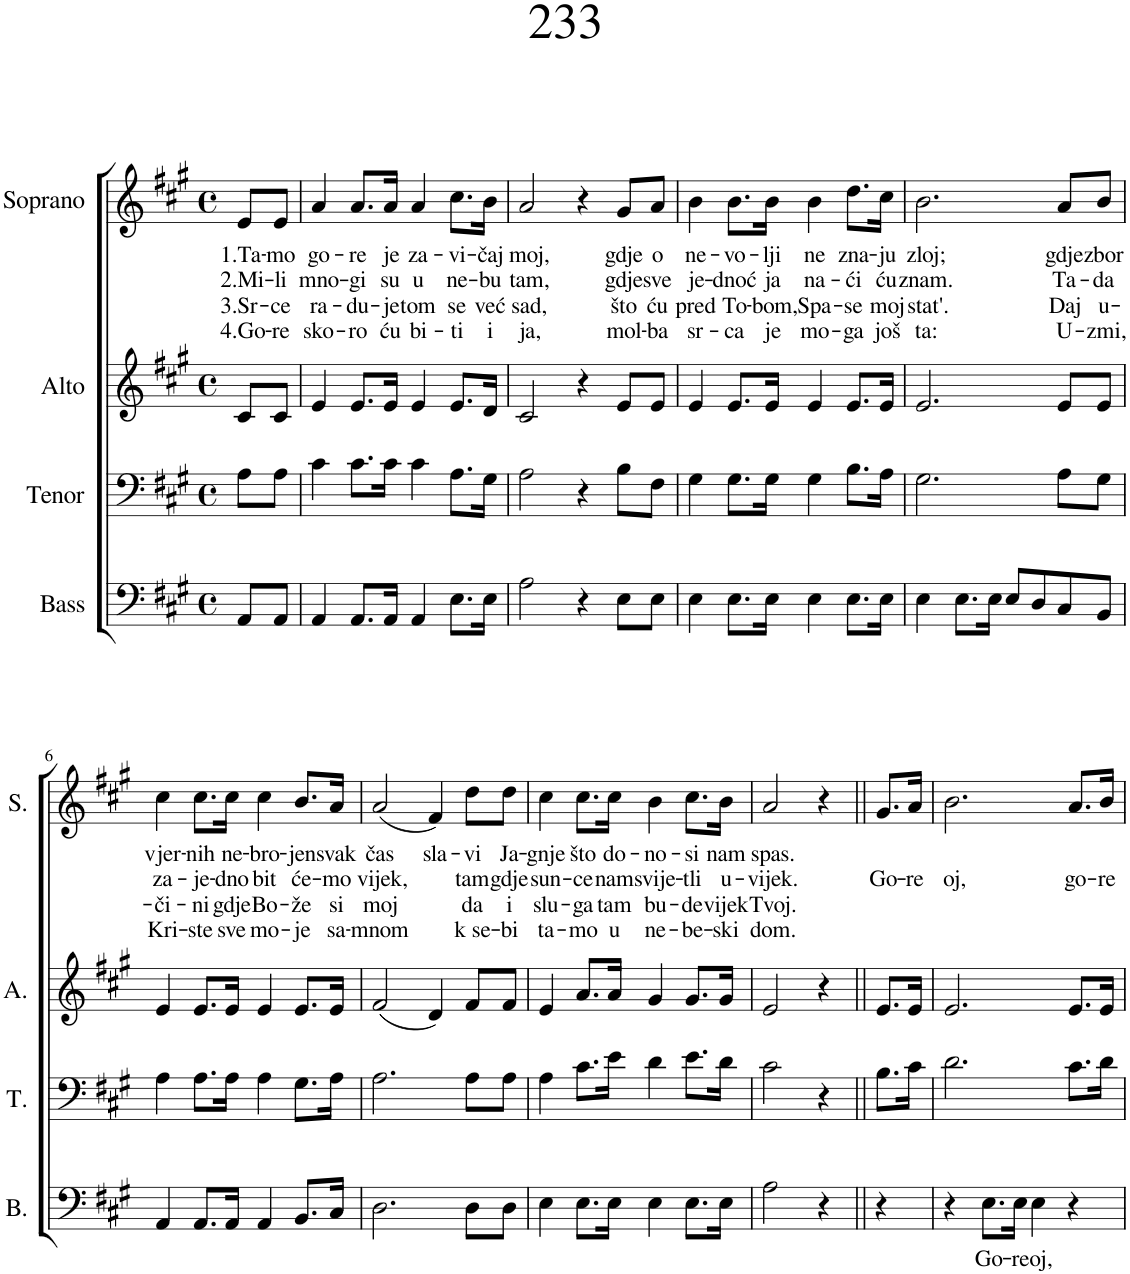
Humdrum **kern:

**kern	**text	**kern	**kern	**kern	**text	**text	**text	**text
*part4	*part4	*part3	*part2	*part1	*part1	*part1	*part1	*part1
*staff4	*staff4	*staff3	*staff2	*staff1	*staff1	*staff1	*staff1	*staff1
*I"Bass	*	*I"Tenor	*I"Alto	*I"Soprano	*	*	*	*
*I'B.	*	*I'T.	*I'A.	*I'S.	*	*	*	*
*clefF4	*	*clefF4	*clefG2	*clefG2	*	*	*	*
*k[f#c#g#]	*	*k[f#c#g#]	*k[f#c#g#]	*k[f#c#g#]	*	*	*	*
*M4/4	*	*M4/4	*M4/4	*M4/4	*	*	*	*
*met(c)	*	*met(c)	*met(c)	*met(c)	*	*	*	*
=1	=1	=1	=1	=1	=1	=1	=1	=1
!	!	!	!	!	!LO:LY:b	!LO:LY:b	!LO:LY:b	!LO:LY:b
8AA/L	.	8A\L	8c#/L	8e/L	1.Ta-	2.Mi-	3.Sr-	4.Go-
!	!	!	!	!	!LO:LY:b	!LO:LY:b	!LO:LY:b	!LO:LY:b
8AA/J	.	8A\J	8c#/J	8e/J	-mo	-li	-ce	-re
=2	=2	=2	=2	=2	=2	=2	=2	=2
!	!	!	!	!	!LO:LY:b	!LO:LY:b	!LO:LY:b	!LO:LY:b
4AA/	.	4c#\	4e/	4a/	go-	mno-	ra-	sko-
!	!	!	!	!	!LO:LY:b	!LO:LY:b	!LO:LY:b	!LO:LY:b
8.AA/L	.	8.c#\L	8.e/L	8.a/L	-re	-gi	-du-	-ro
!	!	!	!	!	!LO:LY:b	!LO:LY:b	!LO:LY:b	!LO:LY:b
16AA/Jk	.	16c#\Jk	16e/Jk	16a/Jk	je	su	-je	ću
!	!	!	!	!	!LO:LY:b	!LO:LY:b	!LO:LY:b	!LO:LY:b
4AA/	.	4c#\	4e/	4a/	za-	u	tom	bi-
!	!	!	!	!	!LO:LY:b	!LO:LY:b	!LO:LY:b	!LO:LY:b
8.E\L	.	8.A\L	8.e/L	8.cc#\L	-vi-	ne-	se	-ti
!	!	!	!	!	!LO:LY:b	!LO:LY:b	!LO:LY:b	!LO:LY:b
16E\Jk	.	16G#\Jk	16d/Jk	16b\Jk	-čaj	-bu	već	i
=3	=3	=3	=3	=3	=3	=3	=3	=3
!	!	!	!	!	!LO:LY:b	!LO:LY:b	!LO:LY:b	!LO:LY:b
2A\	.	2A\	2c#/	2a/	moj,	tam,	sad,	ja,
4r	.	4r	4r	4r	.	.	.	.
!	!	!	!	!	!LO:LY:b	!LO:LY:b	!LO:LY:b	!LO:LY:b
8E\L	.	8B\L	8e/L	8g#/L	gdje	gdje	što	mol-
!	!	!	!	!	!LO:LY:b	!LO:LY:b	!LO:LY:b	!LO:LY:b
8E\J	.	8F#\J	8e/J	8a/J	o	sve	ću	-ba
=4	=4	=4	=4	=4	=4	=4	=4	=4
!	!	!	!	!	!LO:LY:b	!LO:LY:b	!LO:LY:b	!LO:LY:b
4E\	.	4G#\	4e/	4b\	ne-	je-	pred	sr-
!	!	!	!	!	!LO:LY:b	!LO:LY:b	!LO:LY:b	!LO:LY:b
8.E\L	.	8.G#\L	8.e/L	8.b\L	-vo-	-dnoć	To-	-ca
!	!	!	!	!	!LO:LY:b	!LO:LY:b	!LO:LY:b	!LO:LY:b
16E\Jk	.	16G#\Jk	16e/Jk	16b\Jk	-lji	ja	-bom,	je
!	!	!	!	!	!LO:LY:b	!LO:LY:b	!LO:LY:b	!LO:LY:b
4E\	.	4G#\	4e/	4b\	ne	na-	Spa-	mo-
!	!	!	!	!	!LO:LY:b	!LO:LY:b	!LO:LY:b	!LO:LY:b
8.E\L	.	8.B\L	8.e/L	8.dd\L	zna-	-ći	-se	-ga
!	!	!	!	!	!LO:LY:b	!LO:LY:b	!LO:LY:b	!LO:LY:b
16E\Jk	.	16A\Jk	16e/Jk	16cc#\Jk	-ju	ću	moj	još
=5	=5	=5	=5	=5	=5	=5	=5	=5
!	!	!	!	!	!LO:LY:b	!LO:LY:b	!LO:LY:b	!LO:LY:b
4E\	.	2.G#\	2.e/	2.b\	zloj;	znam.	stat'.	ta:
8.E\L	.	.	.	.	.	.	.	.
16E\Jk	.	.	.	.	.	.	.	.
8E/L	.	.	.	.	.	.	.	.
8D/	.	.	.	.	.	.	.	.
!	!	!	!	!	!LO:LY:b	!LO:LY:b	!LO:LY:b	!LO:LY:b
8C#/	.	8A\L	8e/L	8a/L	gdje	Ta-	Daj	U-
!	!	!	!	!	!LO:LY:b	!LO:LY:b	!LO:LY:b	!LO:LY:b
8BB/J	.	8G#\J	8e/J	8b/J	zbor	-da	u-	-zmi,
!!LO:LB:g=z
=6	=6	=6	=6	=6	=6	=6	=6	=6
!	!	!	!	!	!LO:LY:b	!LO:LY:b	!LO:LY:b	!LO:LY:b
4AA/	.	4A\	4e/	4cc#\	vjer-	za-	-či-	Kri-
!	!	!	!	!	!LO:LY:b	!LO:LY:b	!LO:LY:b	!LO:LY:b
8.AA/L	.	8.A\L	8.e/L	8.cc#\L	-nih	-je-	-ni	-ste
!	!	!	!	!	!LO:LY:b	!LO:LY:b	!LO:LY:b	!LO:LY:b
16AA/Jk	.	16A\Jk	16e/Jk	16cc#\Jk	ne-	-dno	gdje	sve
!	!	!	!	!	!LO:LY:b	!LO:LY:b	!LO:LY:b	!LO:LY:b
4AA/	.	4A\	4e/	4cc#\	-bro-	bit	Bo-	mo-
!	!	!	!	!	!LO:LY:b	!LO:LY:b	!LO:LY:b	!LO:LY:b
8.BB/L	.	8.G#\L	8.e/L	8.b/L	-jen	će-	-že	-je
!	!	!	!	!	!LO:LY:b	!LO:LY:b	!LO:LY:b	!LO:LY:b
16C#/Jk	.	16A\Jk	16e/Jk	16a/Jk	svak	-mo	si	sa-
=7	=7	=7	=7	=7	=7	=7	=7	=7
!	!	!	!	!	!LO:LY:b	!LO:LY:b	!LO:LY:b	!LO:LY:b
2.D\	.	2.A\	(2f#/	(2a/	čas	vijek,	moj	-mnom
!	!	!	!	!	!LO:LY:b	!	!	!
.	.	.	4d/)	4f#/)	sla-	.	.	.
!	!	!	!	!	!LO:LY:b	!LO:LY:b	!LO:LY:b	!LO:LY:b
8D\L	.	8A\L	8f#/L	8dd\L	-vi	tam	da	k se-
!	!	!	!	!	!LO:LY:b	!LO:LY:b	!LO:LY:b	!LO:LY:b
8D\J	.	8A\J	8f#/J	8dd\J	Ja-	gdje	i	-bi
=8	=8	=8	=8	=8	=8	=8	=8	=8
!	!	!	!	!	!LO:LY:b	!LO:LY:b	!LO:LY:b	!LO:LY:b
4E\	.	4A\	4e/	4cc#\	-gnje	sun-	slu-	ta-
!	!	!	!	!	!LO:LY:b	!LO:LY:b	!LO:LY:b	!LO:LY:b
8.E\L	.	8.c#\L	8.a/L	8.cc#\L	što	-ce	-ga	-mo
!	!	!	!	!	!LO:LY:b	!LO:LY:b	!LO:LY:b	!LO:LY:b
16E\Jk	.	16e\Jk	16a/Jk	16cc#\Jk	do-	nam	tam	u
!	!	!	!	!	!LO:LY:b	!LO:LY:b	!LO:LY:b	!LO:LY:b
4E\	.	4d\	4g#/	4b\	-no-	svije-	bu-	ne-
!	!	!	!	!	!LO:LY:b	!LO:LY:b	!LO:LY:b	!LO:LY:b
8.E\L	.	8.e\L	8.g#/L	8.cc#\L	-si	-tli	-de	-be-
!	!	!	!	!	!LO:LY:b	!LO:LY:b	!LO:LY:b	!LO:LY:b
16E\Jk	.	16d\Jk	16g#/Jk	16b\Jk	nam	u-	vijek	-ski
=9	=9	=9	=9	=9	=9	=9	=9	=9
!	!	!	!	!	!LO:LY:b	!LO:LY:b	!LO:LY:b	!LO:LY:b
2A\	.	2c#\	2e/	2a/	spas.	-vijek.	Tvoj.	dom.
4r	.	4r	4r	4r	.	.	.	.
=10||	=10||	=10||	=10||	=10||	=10||	=10||	=10||	=10||
!	!	!	!	!	!	!LO:LY:b	!	!
4r	.	8.B\L	8.e/L	8.g#/L	.	Go-	.	.
!	!	!	!	!	!	!LO:LY:b	!	!
.	.	16c#\Jk	16e/Jk	16a/Jk	.	-re	.	.
=11	=11	=11	=11	=11	=11	=11	=11	=11
!	!	!	!	!	!	!LO:LY:b	!	!
4r	.	2.d\	2.e/	2.b\	.	oj,	.	.
!	!LO:LY:b	!	!	!	!	!	!	!
8.E\L	Go-	.	.	.	.	.	.	.
!	!LO:LY:b	!	!	!	!	!	!	!
16E\Jk	-re	.	.	.	.	.	.	.
!	!LO:LY:b	!	!	!	!	!	!	!
4E\	oj,	.	.	.	.	.	.	.
!	!	!	!	!	!	!LO:LY:b	!	!
4r	.	8.c#\L	8.e/L	8.a/L	.	go-	.	.
!	!	!	!	!	!	!LO:LY:b	!	!
.	.	16d\Jk	16e/Jk	16b/Jk	.	-re	.	.
=	=	=	=	=	=	=	=	=
*-	*-	*-	*-	*-	*-	*-	*-	*-
